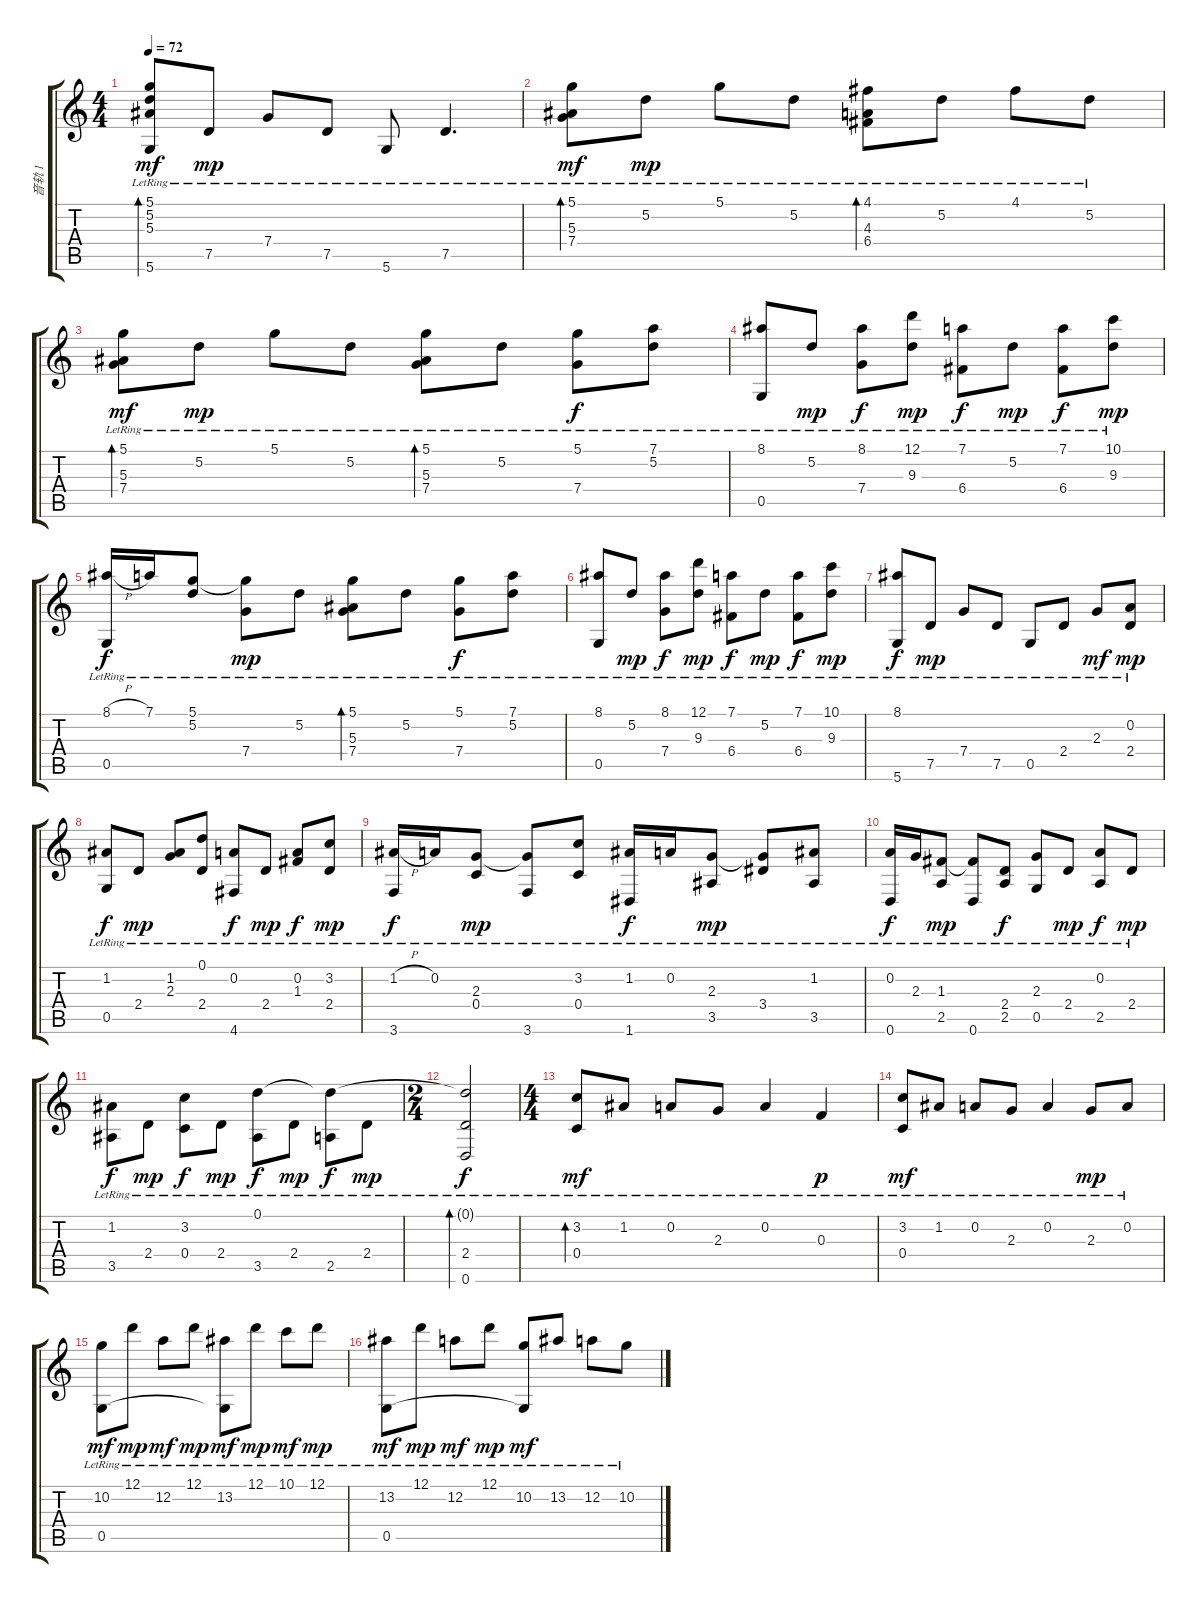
\track ("音轨 1" "音轨 1") {instrument acousticguitarsteel}
\staff {score tabs}
\tuning (D4 A3 F3 C3 G2 D2) {hide}
\ts (4 4)
\tempo 72
\clef g2
\ks c
(5.1{lr} 5.2{lr} 5.3{lr} 5.6{lr}).8{bd 60 dy mf} 7.5{lr}.8{dy mp} 7.4{lr}.8 7.5{lr}.8 5.6{lr}.8 7.5{lr}.4{d} |
(5.1{lr} 5.3{lr} 7.4{lr}).8{bd 60 dy mf} 5.2{lr}.8{dy mp} 5.1{lr}.8 5.2{lr}.8 (4.1{lr} 4.3{lr} 6.4{lr}).8{bd 60} 5.2{lr}.8 4.1{lr}.8 5.2{lr}.8 |
(5.1{lr} 5.3{lr} 7.4{lr}).8{bd 60 dy mf} 5.2{lr}.8{dy mp} 5.1{lr}.8 5.2{lr}.8 (5.1{lr} 5.3{lr} 7.4{lr}).8{bd 60} 5.2{lr}.8 (5.1{lr} 7.4{lr}).8{dy f} (7.1{lr} 5.2{lr}).8 |
(8.1{lr} 0.5{lr}).8 5.2{lr}.8{dy mp} (8.1{lr} 7.4{lr}).8{dy f} (12.1{lr} 9.3{lr}).8{dy mp} (7.1{lr} 6.4{lr}).8{dy f} 5.2{lr}.8{dy mp} (7.1{lr} 6.4{lr}).8{dy f} (10.1{lr} 9.3{lr}).8{dy mp} |
(8.1{h lr} 0.5{lr}).16{dy f} 7.1{lr}.16 (5.1{lr} 5.2{lr}).8 (5.1{t} 7.4{lr}).8{dy mp} 5.2{lr}.8 (5.1{lr} 5.3{lr} 7.4{lr}).8{bd 60} 5.2{lr}.8 (5.1{lr} 7.4{lr}).8{dy f} (7.1{lr} 5.2{lr}).8 |
(8.1{lr} 0.5{lr}).8 5.2{lr}.8{dy mp} (8.1{lr} 7.4{lr}).8{dy f} (12.1{lr} 9.3{lr}).8{dy mp} (7.1{lr} 6.4{lr}).8{dy f} 5.2{lr}.8{dy mp} (7.1{lr} 6.4{lr}).8{dy f} (10.1{lr} 9.3{lr}).8{dy mp} |
(8.1{lr} 5.6{lr}).8{dy f} 7.5{lr}.8{dy mp} 7.4{lr}.8 7.5{lr}.8 0.5{lr}.8 2.4{lr}.8 2.3{lr}.8{dy mf} (0.2{lr} 2.4{lr}).8{dy mp} |
(1.2{lr} 0.5{lr}).8{dy f} 2.4{lr}.8{dy mp} (1.2{lr} 2.3{lr}).8 (0.1{lr} 2.4{lr}).8 (0.2{lr} 4.6{lr}).8{dy f} 2.4{lr}.8{dy mp} (0.2{lr} 1.3{lr}).8{dy f} (3.2{lr} 2.4{lr}).8{dy mp} |
(1.2{h lr} 3.6{lr}).16{dy f} 0.2{lr}.16 (2.3{lr} 0.4{lr}).8{dy mp} (2.3{t} 3.6{lr}).8 (3.2{lr} 0.4{lr}).8 (1.2{lr} 1.6{lr}).16{dy f} 0.2{lr}.16 (2.3{lr} 3.5{lr}).8{dy mp} (2.3{t} 3.4{lr}).8 (1.2{lr} 3.5{lr}).8 |
(0.2{lr} 0.6{lr}).16{dy f} 2.3{lr}.16 (1.3{lr} 2.5{lr}).8{dy mp} (1.3{t} 0.6{lr}).8 (2.4{lr} 2.5{lr}).8{dy f} (2.3{lr} 0.5{lr}).8 2.4{lr}.8{dy mp} (0.2{lr} 2.5{lr}).8{dy f} 2.4{lr}.8{dy mp} |
(1.2{lr} 3.5{lr}).8{dy f beam Down} 2.4{lr}.8{dy mp beam Down} (3.2{lr} 0.4{lr}).8{dy f beam Down} 2.4{lr}.8{dy mp beam Down} (0.1{lr} 3.5{lr}).8{dy f beam Down} 2.4{lr}.8{dy mp beam Down} (0.1{t} 2.5{lr}).8{dy f beam Down} 2.4{lr}.8{dy mp beam Down} |
\ts (2 4)
(0.1{t} 2.4{lr} 0.6{lr}).2{bd 60 dy f} |
\ts (4 4)
(3.2{lr} 0.4{lr}).8{bd 60 dy mf} 1.2{lr}.8 0.2{lr}.8 2.3{lr}.8 0.2{lr}.4 0.3{lr}.4{dy p} |
(3.2{lr} 0.4{lr}).8{dy mf} 1.2{lr}.8 0.2{lr}.8 2.3{lr}.8 0.2{lr}.4 2.3{lr}.8{dy mp} 0.2{lr}.8 |
(10.2{lr} 0.5{lr}).8{dy mf} 12.1{lr}.8{dy mp} 12.2{lr}.8{dy mf} 12.1{lr}.8{dy mp} (13.2{lr} 0.5{t}).8{dy mf} 12.1{lr}.8{dy mp} 10.1{lr}.8{dy mf} 12.1{lr}.8{txt "" dy mp} |
(13.2{lr} 0.5{lr}).8{dy mf} 12.1{lr}.8{dy mp} 12.2{lr}.8{dy mf} 12.1{lr}.8{dy mp} (10.2{lr} 0.5{t}).8{dy mf} 13.2{lr}.8 12.2{lr}.8 10.2{lr}.8
